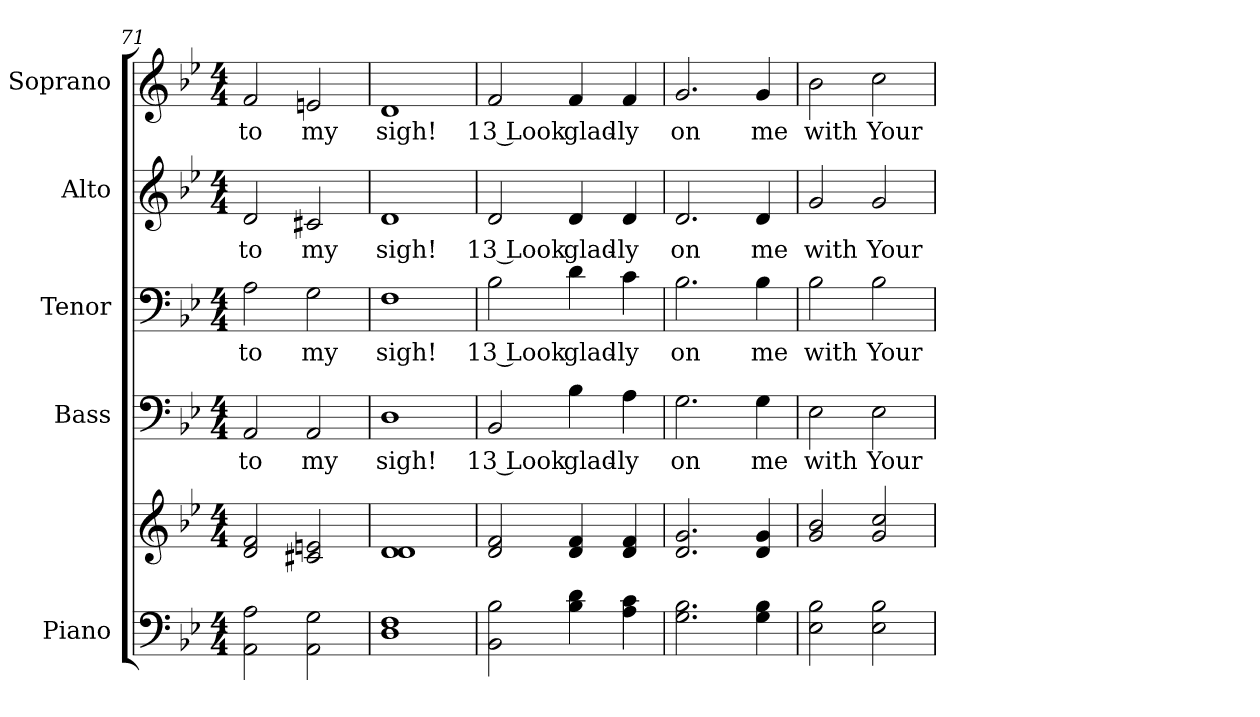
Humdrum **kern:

**kern	**kern	**kern	**text	**kern	**text	**kern	**text	**kern	**text
*part5	*part5	*part4	*part4	*part3	*part3	*part2	*part2	*part1	*part1
*staff6	*staff5	*staff4	*staff4	*staff3	*staff3	*staff2	*staff2	*staff1	*staff1
*I"Piano	*	*I"Bass	*	*I"Tenor	*	*I"Alto	*	*I"Soprano	*
*I'Pno.	*	*I'B.	*	*I'T.	*	*I'A.	*	*I'S.	*
!!LO:PB:g=z
*clefF4	*clefG2	*clefF4	*	*clefF4	*	*clefG2	*	*clefG2	*
*k[b-e-]	*k[b-e-]	*k[b-e-]	*	*k[b-e-]	*	*k[b-e-]	*	*k[b-e-]	*
*B-:	*B-:	*B-:	*	*B-:	*	*B-:	*	*B-:	*
*M4/4	*M4/4	*M4/4	*	*M4/4	*	*M4/4	*	*M4/4	*
=71	=71	=71	=71	=71	=71	=71	=71	=71	=71
!	!	!	!LO:LY:b:color=#000000	!	!	!	!	!	!
!	!	!	!	!	!LO:LY:b:color=#000000	!	!	!	!
!	!	!	!	!	!	!	!LO:LY:b:color=#000000	!	!
!	!	!	!	!	!	!	!	!	!LO:LY:b:color=#000000
2AAi\ 2Ai	2di/ 2fi	2AAi/	to	2Ai\	to	2di/	to	2fi/	to
!	!	!	!LO:LY:b:color=#000000	!	!	!	!	!	!
!	!	!	!	!	!LO:LY:b:color=#000000	!	!	!	!
!	!	!	!	!	!	!	!LO:LY:b:color=#000000	!	!
!	!	!	!	!	!	!	!	!	!LO:LY:b:color=#000000
2AAi\ 2Gi	2c#Xi/ 2eni	2AAi/	my	2Gi\	my	2c#Xi/	my	2eni/	my
=72	=72	=72	=72	=72	=72	=72	=72	=72	=72
!	!	!	!LO:LY:b:color=#000000	!	!	!	!	!	!
!	!	!	!	!	!LO:LY:b:color=#000000	!	!	!	!
!	!	!	!	!	!	!	!LO:LY:b:color=#000000	!	!
!	!	!	!	!	!	!	!	!	!LO:LY:b:color=#000000
1Di 1Fi	1di 1di	1Di	sigh!	1Fi	sigh!	1di	sigh!	1di	sigh!
=73	=73	=73	=73	=73	=73	=73	=73	=73	=73
!	!	!	!LO:LY:b:color=#000000	!	!	!	!	!	!
!	!	!	!	!	!LO:LY:b:color=#000000	!	!	!	!
!	!	!	!	!	!	!	!LO:LY:b:color=#000000	!	!
!	!	!	!	!	!	!	!	!	!LO:LY:b:color=#000000
2BB-i\ 2B-i	2di/ 2fi	2BB-i/	13 Look	2B-i\	13 Look	2di/	13 Look	2fi/	13 Look
!	!	!	!LO:LY:b:color=#000000	!	!	!	!	!	!
!	!	!	!	!	!LO:LY:b:color=#000000	!	!	!	!
!	!	!	!	!	!	!	!LO:LY:b:color=#000000	!	!
!	!	!	!	!	!	!	!	!	!LO:LY:b:color=#000000
4B-i\ 4di	4di/ 4fi	4B-i\	glad-	4di\	glad-	4di/	glad-	4fi/	glad-
!	!	!	!LO:LY:b:color=#000000	!	!	!	!	!	!
!	!	!	!	!	!LO:LY:b:color=#000000	!	!	!	!
!	!	!	!	!	!	!	!LO:LY:b:color=#000000	!	!
!	!	!	!	!	!	!	!	!	!LO:LY:b:color=#000000
4Ai\ 4ci	4di/ 4fi	4Ai\	-ly	4ci\	-ly	4di/	-ly	4fi/	-ly
=74	=74	=74	=74	=74	=74	=74	=74	=74	=74
!	!	!	!LO:LY:b:color=#000000	!	!	!	!	!	!
!	!	!	!	!	!LO:LY:b:color=#000000	!	!	!	!
!	!	!	!	!	!	!	!LO:LY:b:color=#000000	!	!
!	!	!	!	!	!	!	!	!	!LO:LY:b:color=#000000
2.Gi\ 2.B-i	2.di/ 2.gi	2.Gi\	on	2.B-i\	on	2.di/	on	2.gi/	on
!	!	!	!LO:LY:b:color=#000000	!	!	!	!	!	!
!	!	!	!	!	!LO:LY:b:color=#000000	!	!	!	!
!	!	!	!	!	!	!	!LO:LY:b:color=#000000	!	!
!	!	!	!	!	!	!	!	!	!LO:LY:b:color=#000000
4Gi\ 4B-i	4di/ 4gi	4Gi\	me	4B-i\	me	4di/	me	4gi/	me
=75	=75	=75	=75	=75	=75	=75	=75	=75	=75
!	!	!	!LO:LY:b:color=#000000	!	!	!	!	!	!
!	!	!	!	!	!LO:LY:b:color=#000000	!	!	!	!
!	!	!	!	!	!	!	!LO:LY:b:color=#000000	!	!
!	!	!	!	!	!	!	!	!	!LO:LY:b:color=#000000
2E-i\ 2B-i	2gi/ 2b-i	2E-i\	with	2B-i\	with	2gi/	with	2b-i\	with
!	!	!	!LO:LY:b:color=#000000	!	!	!	!	!	!
!	!	!	!	!	!LO:LY:b:color=#000000	!	!	!	!
!	!	!	!	!	!	!	!LO:LY:b:color=#000000	!	!
!	!	!	!	!	!	!	!	!	!LO:LY:b:color=#000000
2E-i\ 2B-i	2gi/ 2cci	2E-i\	Your	2B-i\	Your	2gi/	Your	2cci\	Your
=	=	=	=	=	=	=	=	=	=
*-	*-	*-	*-	*-	*-	*-	*-	*-	*-
